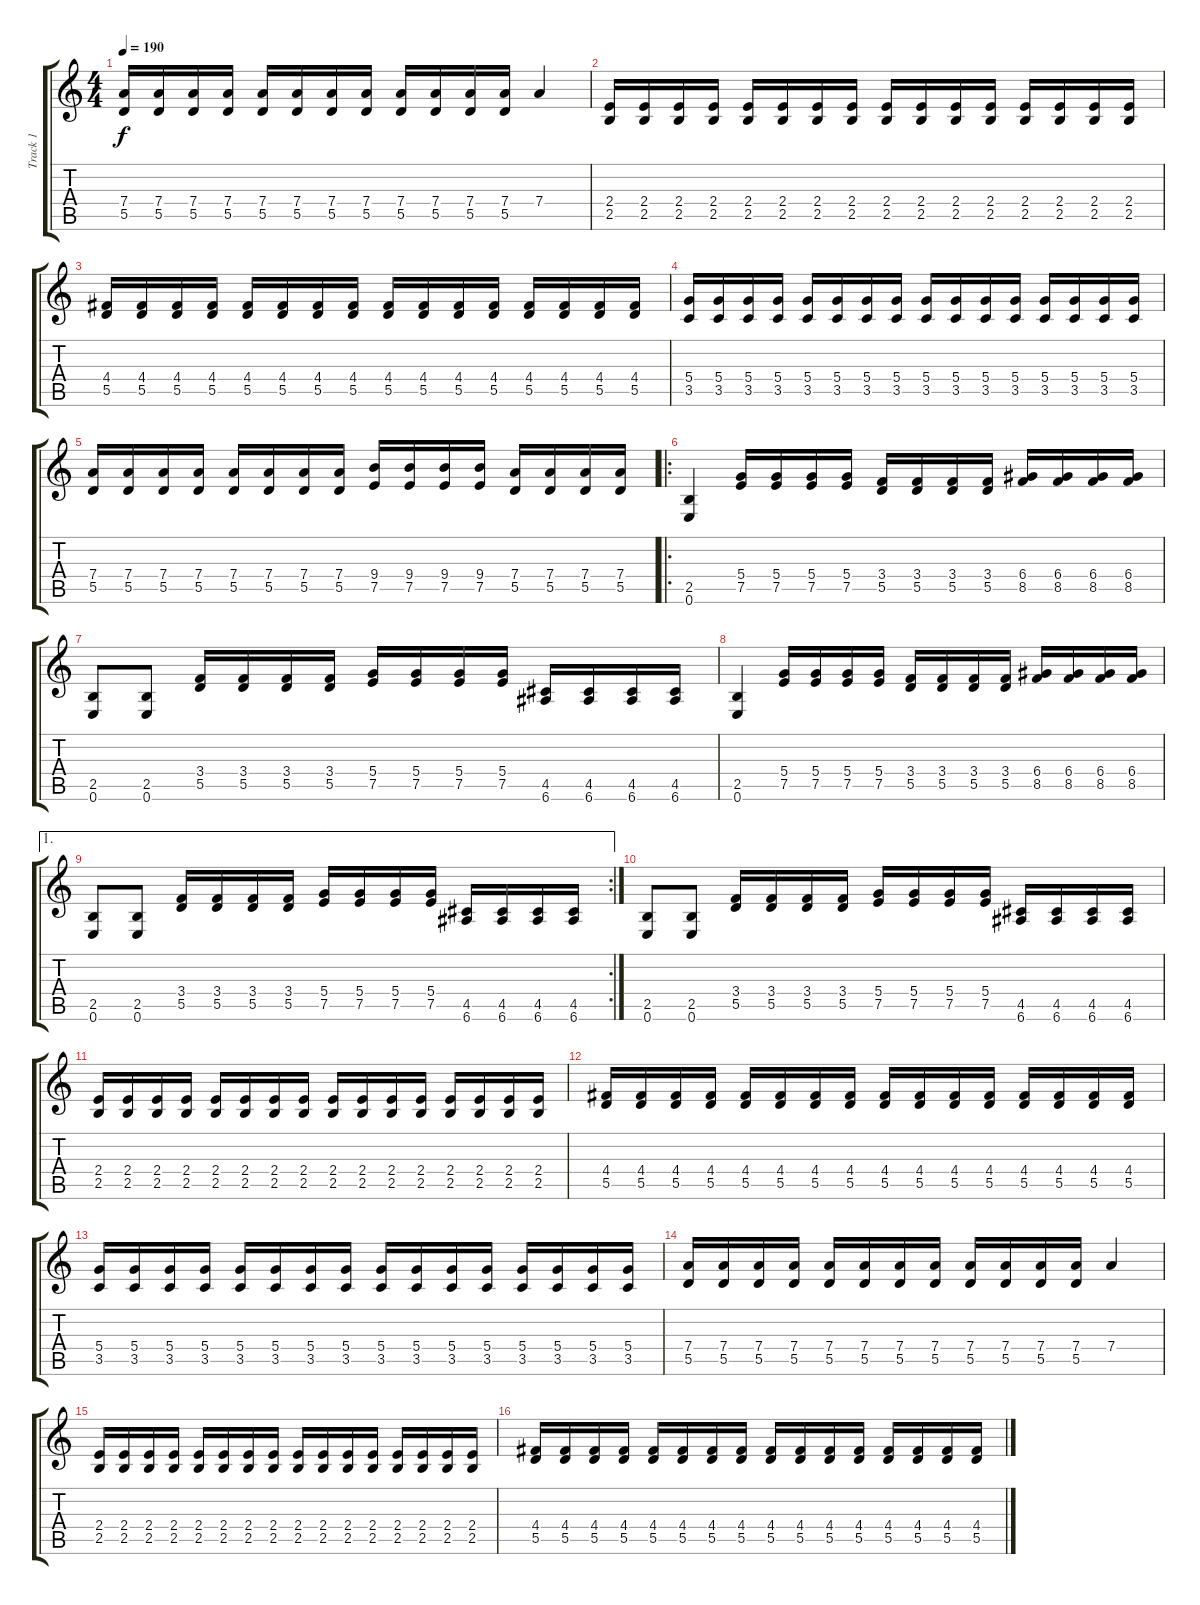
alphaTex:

\track ("Track 1" "Track 1") {instrument distortionguitar}
\staff {score tabs}
\tuning (E4 B3 G3 D3 A2 E2) {hide}
\ts (4 4)
\tempo 190
\clef g2
\ks c
(7.4 5.5).16{dy f} (7.4 5.5).16 (7.4 5.5).16 (7.4 5.5).16 (7.4 5.5).16 (7.4 5.5).16 (7.4 5.5).16 (7.4 5.5).16 (7.4 5.5).16 (7.4 5.5).16 (7.4 5.5).16 (7.4 5.5).16 7.4.4{instrument guitarharmonics} |
(2.4 2.5).16{instrument distortionguitar} (2.4 2.5).16 (2.4 2.5).16 (2.4 2.5).16 (2.4 2.5).16 (2.4 2.5).16 (2.4 2.5).16 (2.4 2.5).16 (2.4 2.5).16 (2.4 2.5).16 (2.4 2.5).16 (2.4 2.5).16 (2.4 2.5).16 (2.4 2.5).16 (2.4 2.5).16 (2.4 2.5).16 |
(4.4 5.5).16 (4.4 5.5).16 (4.4 5.5).16 (4.4 5.5).16 (4.4 5.5).16 (4.4 5.5).16 (4.4 5.5).16 (4.4 5.5).16 (4.4 5.5).16 (4.4 5.5).16 (4.4 5.5).16 (4.4 5.5).16 (4.4 5.5).16 (4.4 5.5).16 (4.4 5.5).16 (4.4 5.5).16 |
(5.4 3.5).16 (5.4 3.5).16 (5.4 3.5).16 (5.4 3.5).16 (5.4 3.5).16 (5.4 3.5).16 (5.4 3.5).16 (5.4 3.5).16 (5.4 3.5).16 (5.4 3.5).16 (5.4 3.5).16 (5.4 3.5).16 (5.4 3.5).16 (5.4 3.5).16 (5.4 3.5).16 (5.4 3.5).16 |
(7.4 5.5).16 (7.4 5.5).16 (7.4 5.5).16 (7.4 5.5).16 (7.4 5.5).16 (7.4 5.5).16 (7.4 5.5).16 (7.4 5.5).16 (9.4 7.5).16 (9.4 7.5).16 (9.4 7.5).16 (9.4 7.5).16 (7.4 5.5).16 (7.4 5.5).16 (7.4 5.5).16 (7.4 5.5).16 |
\ro
(2.5 0.6).4 (5.4 7.5).16 (5.4 7.5).16 (5.4 7.5).16 (5.4 7.5).16 (3.4 5.5).16 (3.4 5.5).16 (3.4 5.5).16 (3.4 5.5).16 (6.4 8.5).16 (6.4 8.5).16 (6.4 8.5).16 (6.4 8.5).16 |
(2.5 0.6).8 (2.5 0.6).8 (3.4 5.5).16 (3.4 5.5).16 (3.4 5.5).16 (3.4 5.5).16 (5.4 7.5).16 (5.4 7.5).16 (5.4 7.5).16 (5.4 7.5).16 (4.5 6.6).16 (4.5 6.6).16 (4.5 6.6).16 (4.5 6.6).16 |
(2.5 0.6).4 (5.4 7.5).16 (5.4 7.5).16 (5.4 7.5).16 (5.4 7.5).16 (3.4 5.5).16 (3.4 5.5).16 (3.4 5.5).16 (3.4 5.5).16 (6.4 8.5).16 (6.4 8.5).16 (6.4 8.5).16 (6.4 8.5).16 |
\ae 1
\rc 2
(2.5 0.6).8 (2.5 0.6).8 (3.4 5.5).16 (3.4 5.5).16 (3.4 5.5).16 (3.4 5.5).16 (5.4 7.5).16 (5.4 7.5).16 (5.4 7.5).16 (5.4 7.5).16 (4.5 6.6).16 (4.5 6.6).16 (4.5 6.6).16 (4.5 6.6).16 |
(2.5 0.6).8 (2.5 0.6).8 (3.4 5.5).16 (3.4 5.5).16 (3.4 5.5).16 (3.4 5.5).16 (5.4 7.5).16 (5.4 7.5).16 (5.4 7.5).16 (5.4 7.5).16 (4.5 6.6).16 (4.5 6.6).16 (4.5 6.6).16 (4.5 6.6).16 |
(2.4 2.5).16 (2.4 2.5).16 (2.4 2.5).16 (2.4 2.5).16 (2.4 2.5).16 (2.4 2.5).16 (2.4 2.5).16 (2.4 2.5).16 (2.4 2.5).16 (2.4 2.5).16 (2.4 2.5).16 (2.4 2.5).16 (2.4 2.5).16 (2.4 2.5).16 (2.4 2.5).16 (2.4 2.5).16 |
(4.4 5.5).16 (4.4 5.5).16 (4.4 5.5).16 (4.4 5.5).16 (4.4 5.5).16 (4.4 5.5).16 (4.4 5.5).16 (4.4 5.5).16 (4.4 5.5).16 (4.4 5.5).16 (4.4 5.5).16 (4.4 5.5).16 (4.4 5.5).16 (4.4 5.5).16 (4.4 5.5).16 (4.4 5.5).16 |
(5.4 3.5).16 (5.4 3.5).16 (5.4 3.5).16 (5.4 3.5).16 (5.4 3.5).16 (5.4 3.5).16 (5.4 3.5).16 (5.4 3.5).16 (5.4 3.5).16 (5.4 3.5).16 (5.4 3.5).16 (5.4 3.5).16 (5.4 3.5).16 (5.4 3.5).16 (5.4 3.5).16 (5.4 3.5).16 |
(7.4 5.5).16 (7.4 5.5).16 (7.4 5.5).16 (7.4 5.5).16 (7.4 5.5).16 (7.4 5.5).16 (7.4 5.5).16 (7.4 5.5).16 (7.4 5.5).16 (7.4 5.5).16 (7.4 5.5).16 (7.4 5.5).16 7.4.4{instrument guitarharmonics} |
(2.4 2.5).16{instrument distortionguitar} (2.4 2.5).16 (2.4 2.5).16 (2.4 2.5).16 (2.4 2.5).16 (2.4 2.5).16 (2.4 2.5).16 (2.4 2.5).16 (2.4 2.5).16 (2.4 2.5).16 (2.4 2.5).16 (2.4 2.5).16 (2.4 2.5).16 (2.4 2.5).16 (2.4 2.5).16 (2.4 2.5).16 |
(4.4 5.5).16 (4.4 5.5).16 (4.4 5.5).16 (4.4 5.5).16 (4.4 5.5).16 (4.4 5.5).16 (4.4 5.5).16 (4.4 5.5).16 (4.4 5.5).16 (4.4 5.5).16 (4.4 5.5).16 (4.4 5.5).16 (4.4 5.5).16 (4.4 5.5).16 (4.4 5.5).16 (4.4 5.5).16
